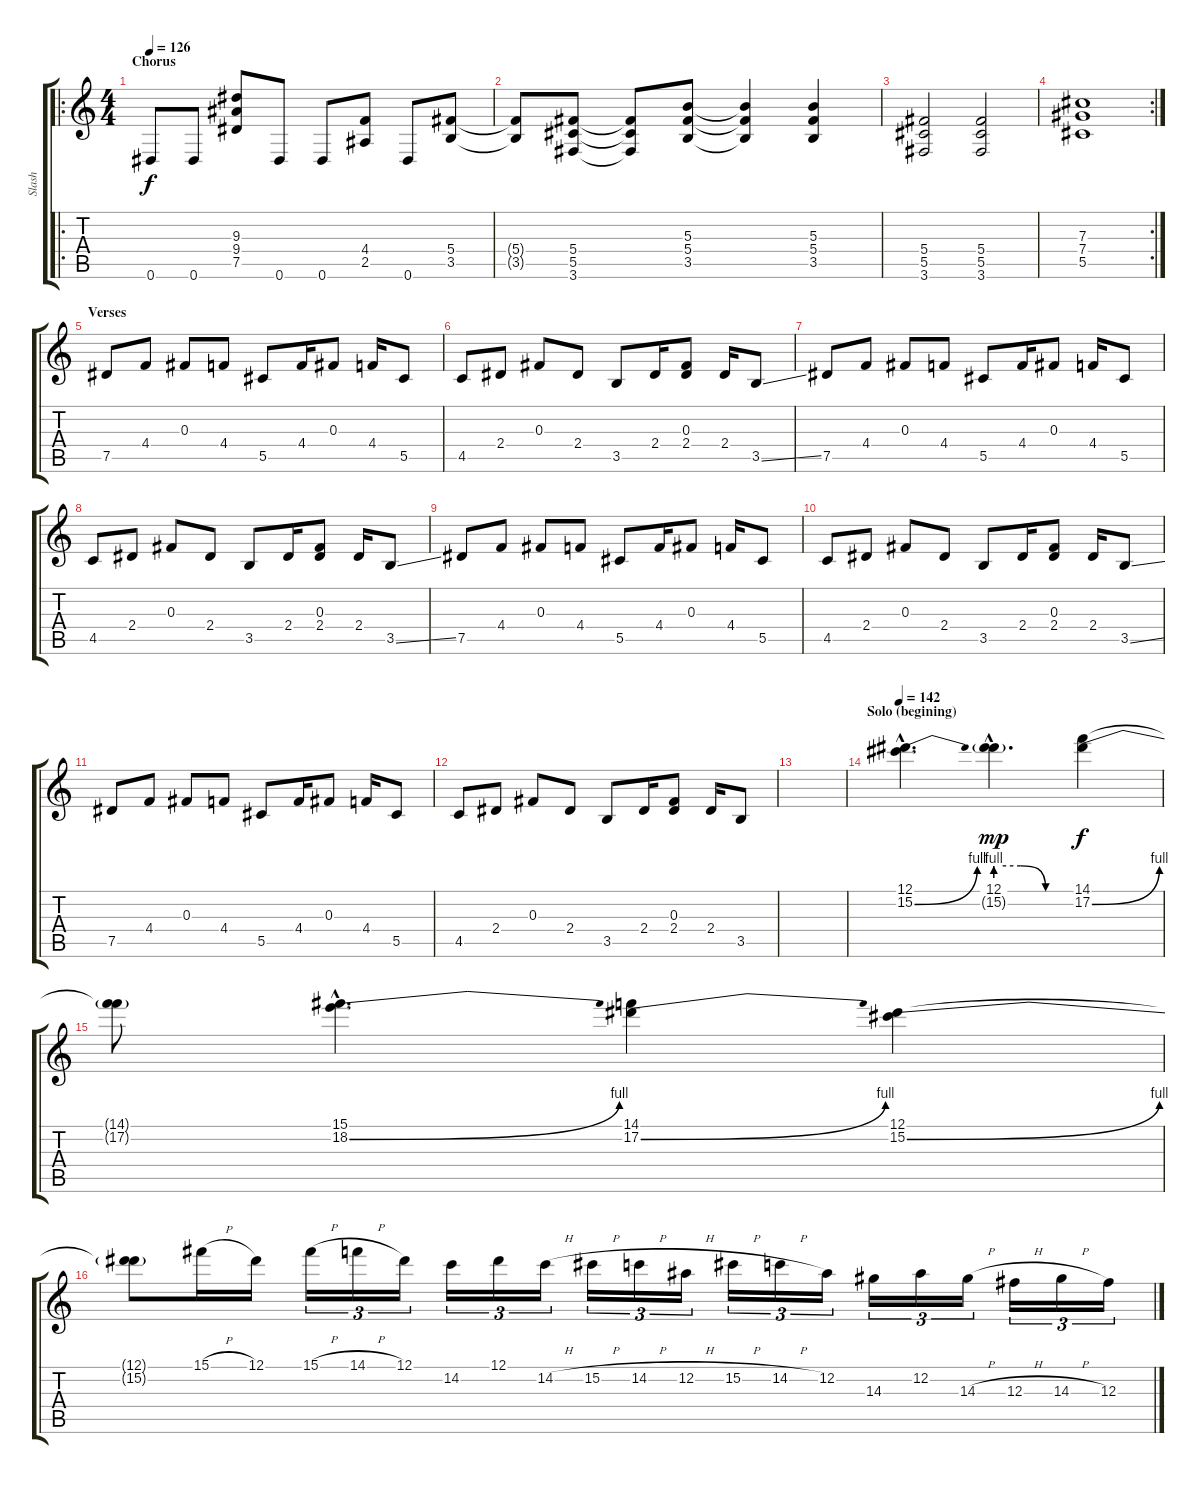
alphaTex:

\track ("Slash" "Slash") {instrument distortionguitar}
\staff {score tabs}
\tuning (Eb4 Bb3 Gb3 Db3 Ab2 Eb2) {hide}
\ro
\ts (4 4)
\section ("" "Chorus")
\tempo 126
\clef g2
\ks c
0.6.8{dy f} 0.6.8 (9.3 9.4 7.5).8 0.6.8 0.6.8 (4.4 2.5).8 0.6.8 (5.4 3.5).8 |
(5.4{t} 3.5{t}).8 (5.4 5.5 3.6).8 (5.4{t} 5.5{t} 3.6{t}).8 (5.3 5.4 3.5).8 (5.3{t} 5.4{t} 3.5{t}).4 (5.3 5.4 3.5).4 |
(5.4 5.5 3.6).2 (5.4 5.5 3.6).2 |
\rc 2
(7.3 7.4 5.5).1 |
\section ("" "Verses")
7.5.8 4.4.8 0.3.8 4.4.8 5.5.8 4.4.16 0.3.8 4.4.16 5.5.8 |
4.5.8 2.4.8 0.3.8 2.4.8 3.5.8 2.4.16 (0.3 2.4).8 2.4.16 3.5{ss}.8 |
7.5.8 4.4.8 0.3.8 4.4.8 5.5.8 4.4.16 0.3.8 4.4.16 5.5.8 |
4.5.8 2.4.8 0.3.8 2.4.8 3.5.8 2.4.16 (0.3 2.4).8 2.4.16 3.5{ss}.8 |
7.5.8 4.4.8 0.3.8 4.4.8 5.5.8 4.4.16 0.3.8 4.4.16 5.5.8 |
4.5.8 2.4.8 0.3.8 2.4.8 3.5.8 2.4.16 (0.3 2.4).8 2.4.16 3.5{ss}.8 |
7.5.8 4.4.8 0.3.8 4.4.8 5.5.8 4.4.16 0.3.8 4.4.16 5.5.8 |
4.5.8 2.4.8 0.3.8 2.4.8 3.5.8 2.4.16 (0.3 2.4).8 2.4.16 3.5.8 |
|
\section ("" "Solo (begining)")
\tempo 142
(12.1{hac} 15.2{be (bend 0 0 60 4) hac}).4{d} (12.1{hac} 15.2{be (custom 0 4 20 4 40 0 60 0) g hac}).4{d dy mp} (14.1 17.2{be (bend 0 0 60 4)}).4{dy f} |
(14.1{t} 17.2{t}).8 (15.1{hac} 18.2{be (bend 0 0 60 4) hac}).4{d} (14.1 17.2{be (bend 0 0 60 4)}).4 (12.1 15.2{be (bend 0 0 60 4)}).4 |
(12.1{t} 15.2{t}).8 15.1{h}.16 12.1.16 15.1{h}.16{tu (3 2)} 14.1{h}.16{tu (3 2)} 12.1.16{tu (3 2)} 14.2.16{tu (3 2)} 12.1.16{tu (3 2)} 14.2{h}.16{tu (3 2)} 15.2{h}.16{tu (3 2)} 14.2{h}.16{tu (3 2)} 12.2{h}.16{tu (3 2)} 15.2{h}.16{tu (3 2)} 14.2{h}.16{tu (3 2)} 12.2.16{tu (3 2)} 14.3.16{tu (3 2)} 12.2.16{tu (3 2)} 14.3{h}.16{tu (3 2)} 12.3{h}.16{tu (3 2)} 14.3{h}.16{tu (3 2)} 12.3.16{tu (3 2)}
